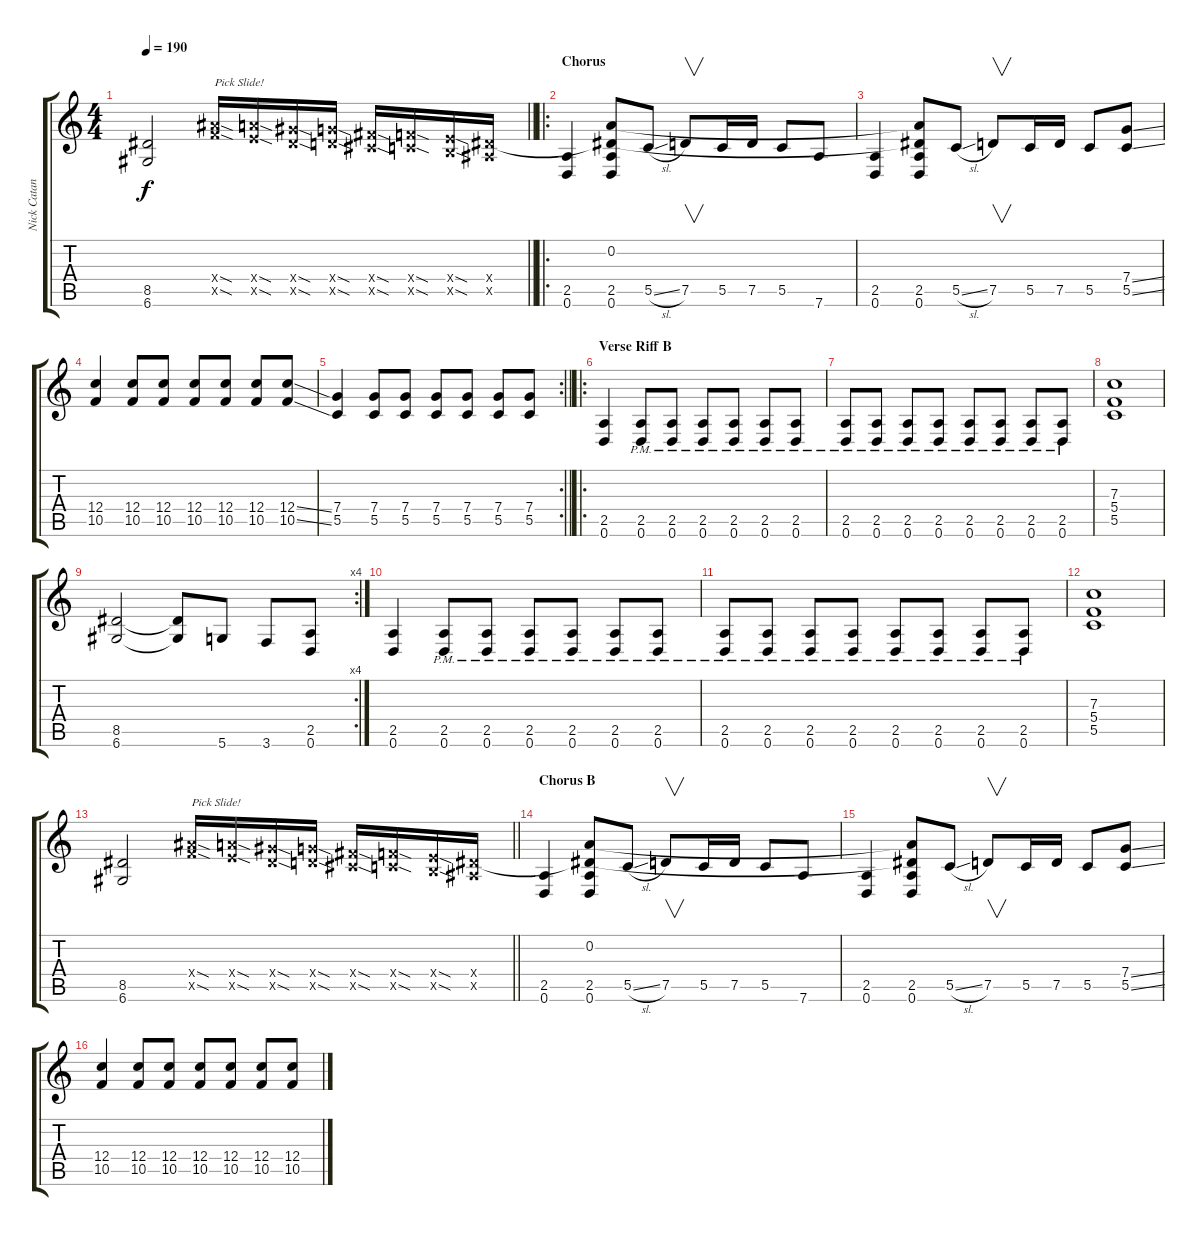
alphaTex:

\track ("Nick Catanase" "Nick Catan") {instrument distortionguitar}
\staff {score tabs}
\tuning (D4 A3 F3 C3 G2 D2) {hide}
\ts (4 4)
\tempo 190
\clef g2
\barLineRight lightlight
\ks c
(8.5 6.6).2{dy f} (10.4{sod x} 10.5{sod x}).16{txt "Pick Slide!"} (9.4{sod x} 9.5{sod x}).16 (8.4{sod x} 8.5{sod x}).16 (7.4{sod x} 7.5{sod x}).16 (6.4{sod x} 6.5{sod x}).16 (5.4{sod x} 5.5{sod x}).16 (4.4{sod x} 4.5{sod x}).16 (3.4{x} 3.5{x}).16 |
\ro
\section ("" "Chorus")
(2.5 0.6).4 (0.2 3.4{t} 2.5 0.6).8 5.5{sl}.8 7.5.8{v} 5.5.16 7.5.16 5.5.8 7.6.8 |
(2.5 0.6).4 (0.2{t} 3.4{t} 2.5 0.6).8 5.5{sl}.8 7.5.8{v} 5.5.16 7.5.16 5.5.8 (7.4{ss} 5.5{ss}).8 |
(12.4 10.5).4 (12.4 10.5).8 (12.4 10.5).8 (12.4 10.5).8 (12.4 10.5).8 (12.4 10.5).8 (12.4{ss} 10.5{ss}).8 |
\rc 2
\barLineRight lightlight
(7.4 5.5).4 (7.4 5.5).8 (7.4 5.5).8 (7.4 5.5).8 (7.4 5.5).8 (7.4 5.5).8 (7.4 5.5).8 |
\ro
\section ("" "Verse Riff B")
(2.5 0.6).4 (2.5{pm} 0.6{pm}).8 (2.5{pm} 0.6{pm}).8 (2.5{pm} 0.6{pm}).8 (2.5{pm} 0.6{pm}).8 (2.5{pm} 0.6{pm}).8 (2.5{pm} 0.6{pm}).8 |
(2.5{pm} 0.6{pm}).8 (2.5{pm} 0.6{pm}).8 (2.5{pm} 0.6{pm}).8 (2.5{pm} 0.6{pm}).8 (2.5{pm} 0.6{pm}).8 (2.5{pm} 0.6{pm}).8 (2.5{pm} 0.6{pm}).8 (2.5{pm} 0.6{pm}).8 |
(7.3 5.4 5.5).1 |
\rc 4
(8.5 6.6).2 (8.5{t} 6.6{t}).8 5.6.8 3.6.8 (2.5 0.6).8 |
(2.5 0.6).4 (2.5{pm} 0.6{pm}).8 (2.5{pm} 0.6{pm}).8 (2.5{pm} 0.6{pm}).8 (2.5{pm} 0.6{pm}).8 (2.5{pm} 0.6{pm}).8 (2.5{pm} 0.6{pm}).8 |
(2.5{pm} 0.6{pm}).8 (2.5{pm} 0.6{pm}).8 (2.5{pm} 0.6{pm}).8 (2.5{pm} 0.6{pm}).8 (2.5{pm} 0.6{pm}).8 (2.5{pm} 0.6{pm}).8 (2.5{pm} 0.6{pm}).8 (2.5{pm} 0.6{pm}).8 |
(7.3 5.4 5.5).1 |
\barLineRight lightlight
(8.5 6.6).2 (10.4{sod x} 10.5{sod x}).16{txt "Pick Slide!"} (9.4{sod x} 9.5{sod x}).16 (8.4{sod x} 8.5{sod x}).16 (7.4{sod x} 7.5{sod x}).16 (6.4{sod x} 6.5{sod x}).16 (5.4{sod x} 5.5{sod x}).16 (4.4{sod x} 4.5{sod x}).16 (3.4{x} 3.5{x}).16 |
\section ("" "Chorus B")
(2.5 0.6).4 (0.2 3.4{t} 2.5 0.6).8 5.5{sl}.8 7.5.8{v} 5.5.16 7.5.16 5.5.8 7.6.8 |
(2.5 0.6).4 (0.2{t} 3.4{t} 2.5 0.6).8 5.5{sl}.8 7.5.8{v} 5.5.16 7.5.16 5.5.8 (7.4{ss} 5.5{ss}).8 |
(12.4 10.5).4 (12.4 10.5).8 (12.4 10.5).8 (12.4 10.5).8 (12.4 10.5).8 (12.4 10.5).8 (12.4{ss} 10.5{ss}).8
